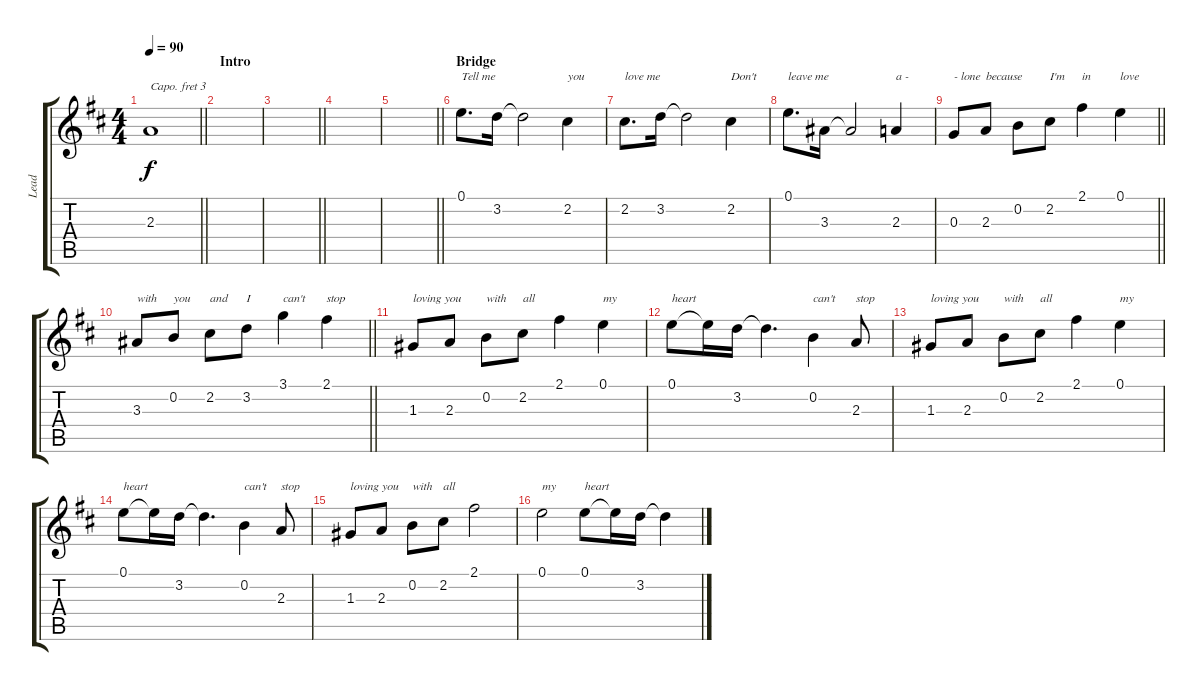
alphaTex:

\track ("Lead" "Lead") {instrument electricguitarjazz}
\staff {score tabs}
\capo 3
\tuning (Db4 Ab3 E3 B2 Gb2 Db2) {hide}
\ts (4 4)
\tempo 90
\clef g2
\barLineRight lightlight
\ks d
2.3.1{dy f} |
\section ("" "Intro")
|
\barLineRight lightlight
|
|
\barLineRight lightlight
|
\section ("" "Bridge")
0.1.8{d txt "Tell me"} 3.2.16 3.2{t}.2 2.2.4{txt "you"} |
2.2.8{d txt "love me"} 3.2.16 3.2{t}.2 2.2.4{txt "Don't"} |
0.1.8{d txt "leave me"} 3.3.16 3.3{t}.2 2.3.4{txt "a -"} |
\barLineRight lightlight
0.3.8{txt "- lone"} 2.3.8{txt "because"} 0.2.8 2.2.8{txt "I'm"} 2.1.4{txt "in"} 0.1.4{txt "love"} |
\barLineRight lightlight
3.3.8{txt "with"} 0.2.8{txt "you"} 2.2.8{txt "and"} 3.2.8{txt "I"} 3.1.4{txt "can't"} 2.1.4{txt "stop"} |
1.3.8{txt "loving you"} 2.3.8 0.2.8{txt "with"} 2.2.8{txt "all"} 2.1.4 0.1.4{txt "my"} |
0.1.8{txt "heart"} 0.1{t}.16 3.2.16 3.2{t}.4{d} 0.2.4{txt "can't"} 2.3.8{txt "stop"} |
1.3.8{txt "loving you"} 2.3.8 0.2.8{txt "with"} 2.2.8{txt "all"} 2.1.4 0.1.4{txt "my"} |
0.1.8{txt "heart"} 0.1{t}.16 3.2.16 3.2{t}.4{d} 0.2.4{txt "can't"} 2.3.8{txt "stop"} |
1.3.8{txt "loving you"} 2.3.8 0.2.8{txt "with"} 2.2.8{txt "all"} 2.1.2 |
0.1.2{txt "my"} 0.1.8{txt "heart"} 0.1{t}.16 3.2.16 3.2{t}.4
